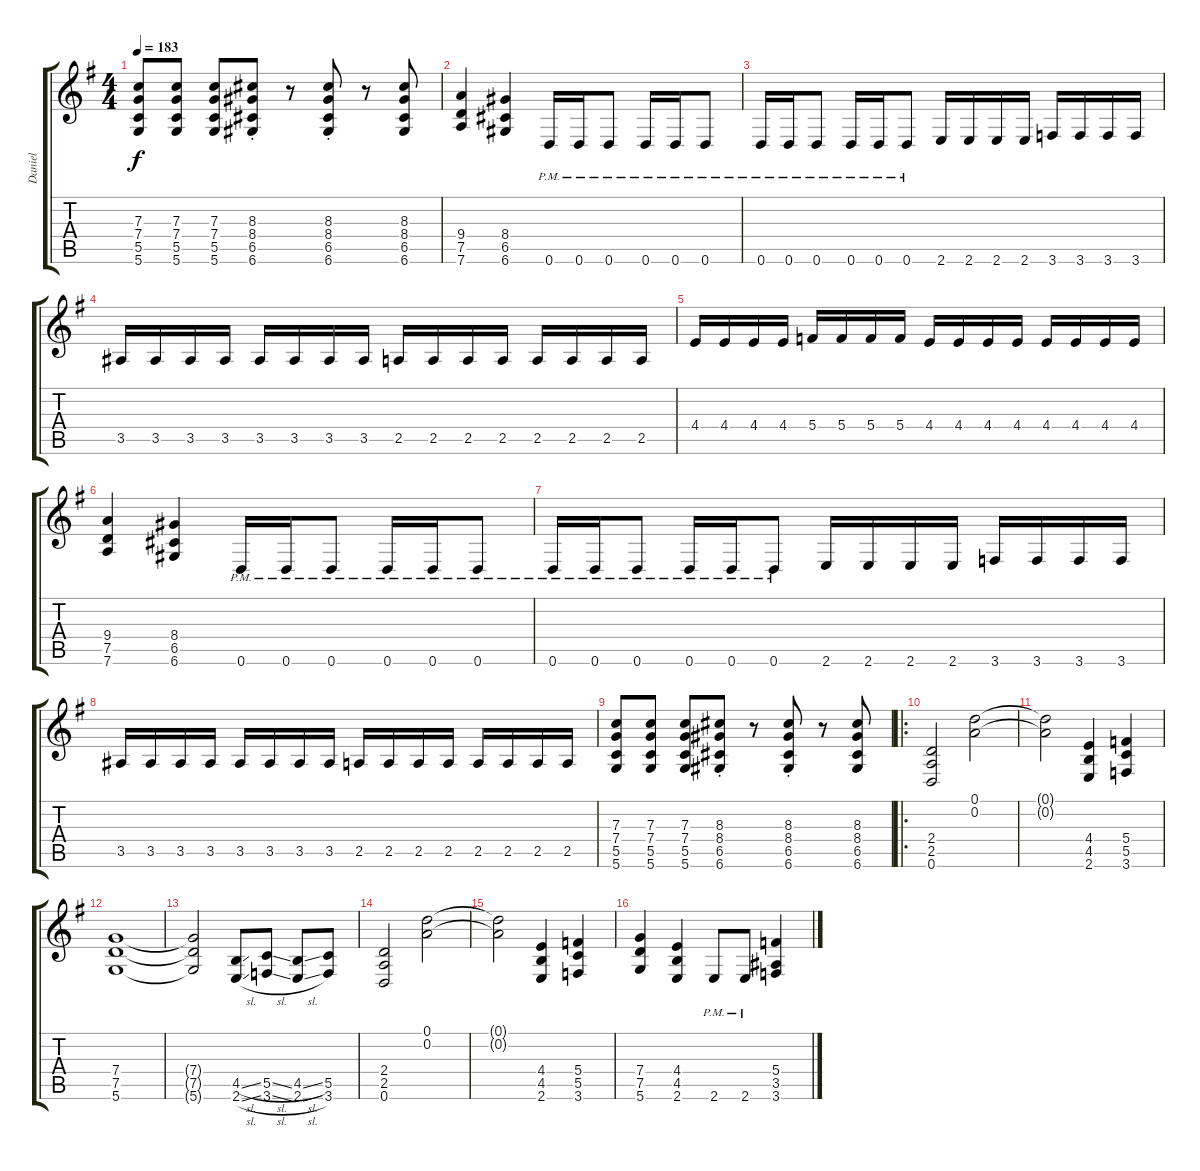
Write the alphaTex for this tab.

\track ("Daniel" "Daniel") {instrument overdrivenguitar}
\staff {score tabs}
\tuning (D4 A3 F3 C3 G2 D2) {hide}
\ts (4 4)
\tempo 183
\clef g2
\ks eminor
(7.3 7.4 5.5 5.6).8{dy f} (7.3 7.4 5.5 5.6).8 (7.3 7.4 5.5 5.6).8 (8.3 8.4 6.5 6.6{st}).8 r.8 (8.3 8.4 6.5 6.6{st}).8 r.8 (8.3 8.4 6.5 6.6).8 |
(9.4 7.5 7.6).4 (8.4 6.5 6.6).4 0.6{pm}.16 0.6{pm}.16 0.6{pm}.8 0.6{pm}.16 0.6{pm}.16 0.6{pm}.8 |
0.6{pm}.16 0.6{pm}.16 0.6{pm}.8 0.6{pm}.16 0.6{pm}.16 0.6{pm}.8 2.6.16 2.6.16 2.6.16 2.6.16 3.6.16 3.6.16 3.6.16 3.6.16 |
3.5.16 3.5.16 3.5.16 3.5.16 3.5.16 3.5.16 3.5.16 3.5.16 2.5.16 2.5.16 2.5.16 2.5.16 2.5.16 2.5.16 2.5.16 2.5.16 |
4.4.16 4.4.16 4.4.16 4.4.16 5.4.16 5.4.16 5.4.16 5.4.16 4.4.16 4.4.16 4.4.16 4.4.16 4.4.16 4.4.16 4.4.16 4.4.16 |
(9.4 7.5 7.6).4 (8.4 6.5 6.6).4 0.6{pm}.16 0.6{pm}.16 0.6{pm}.8 0.6{pm}.16 0.6{pm}.16 0.6{pm}.8 |
0.6{pm}.16 0.6{pm}.16 0.6{pm}.8 0.6{pm}.16 0.6{pm}.16 0.6{pm}.8 2.6.16 2.6.16 2.6.16 2.6.16 3.6.16 3.6.16 3.6.16 3.6.16 |
3.5.16 3.5.16 3.5.16 3.5.16 3.5.16 3.5.16 3.5.16 3.5.16 2.5.16 2.5.16 2.5.16 2.5.16 2.5.16 2.5.16 2.5.16 2.5.16 |
(7.3 7.4 5.5 5.6).8 (7.3 7.4 5.5 5.6).8 (7.3 7.4 5.5 5.6).8 (8.3 8.4 6.5 6.6{st}).8 r.8 (8.3 8.4 6.5 6.6{st}).8 r.8 (8.3 8.4 6.5 6.6).8 |
\ro
(2.4 2.5 0.6).2 (0.1 0.2).2 |
(0.1{t} 0.2{t}).2 (4.4 4.5 2.6).4 (5.4 5.5 3.6).4 |
(7.4 7.5 5.6).1 |
(7.4{t} 7.5{t} 5.6{t}).2 (4.5{sl} 2.6{sl}).8 (5.5{sl} 3.6{sl}).8 (4.5{sl} 2.6{sl}).8 (5.5 3.6).8 |
(2.4 2.5 0.6).2 (0.1 0.2).2 |
(0.1{t} 0.2{t}).2 (4.4 4.5 2.6).4 (5.4 5.5 3.6).4 |
(7.4 7.5 5.6).4 (4.4 4.5 2.6).4 2.6{pm}.8 2.6{pm}.8 (5.4 3.5 3.6).4
